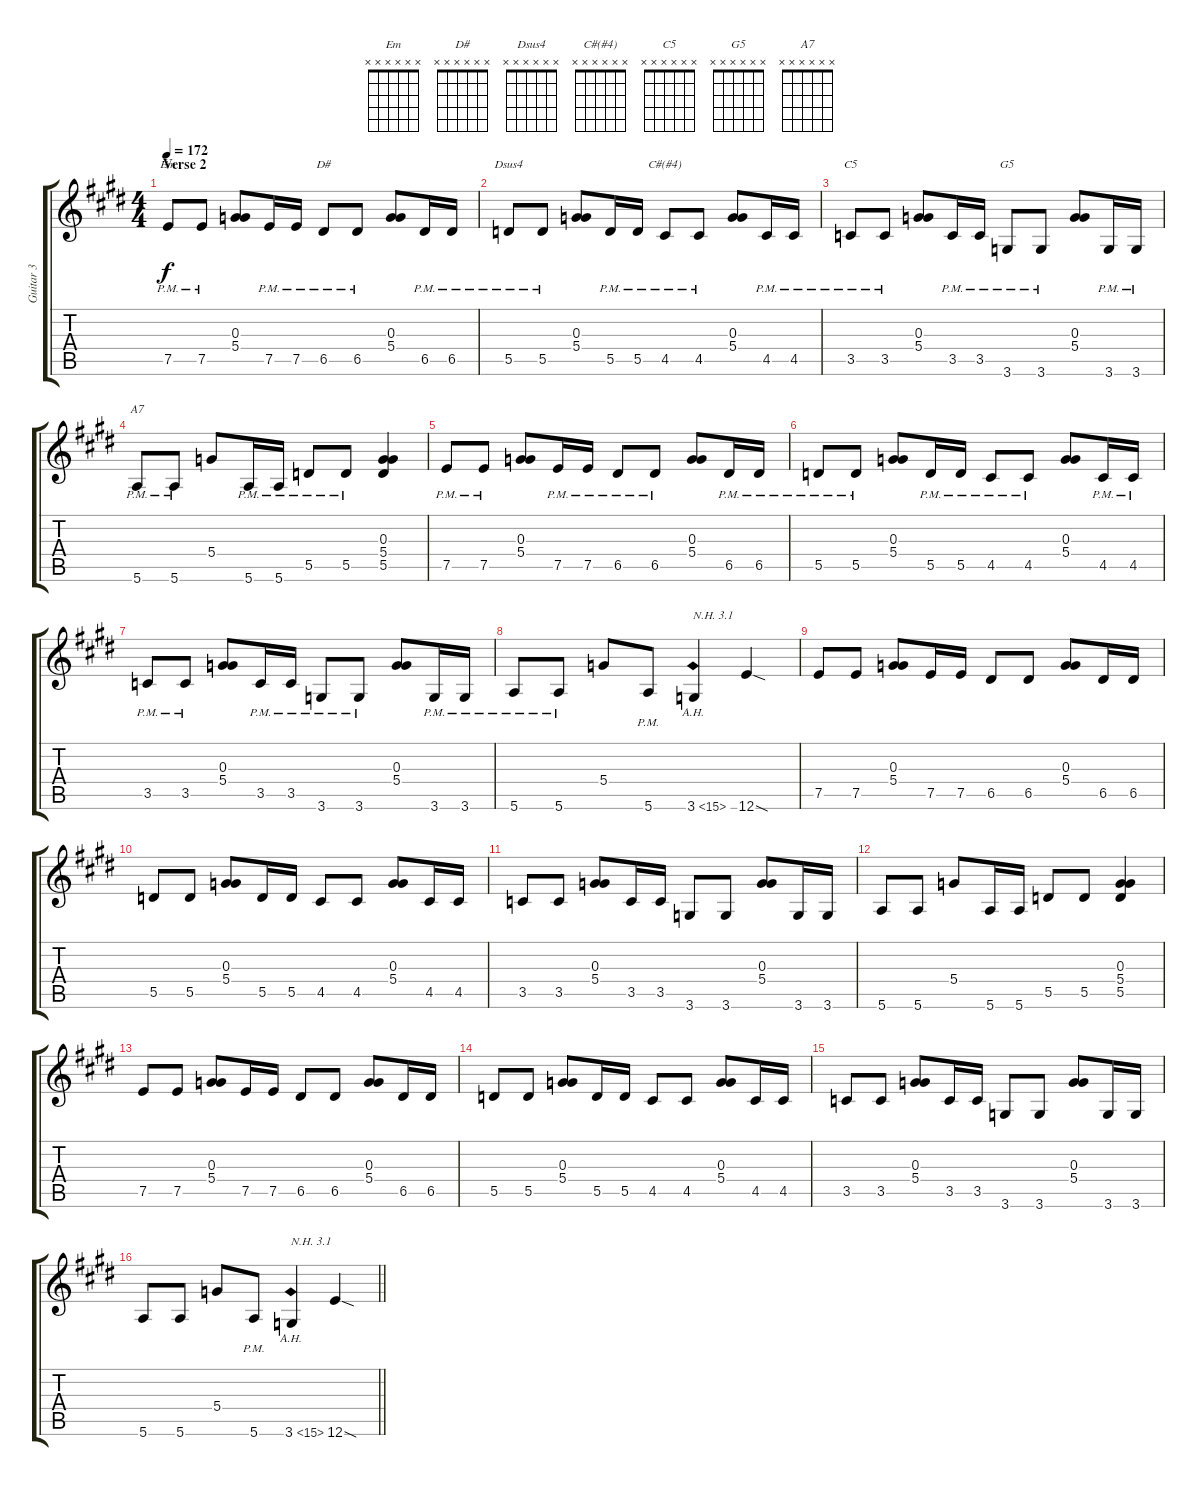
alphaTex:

\track ("Guitar 3" "Guitar 3") {instrument distortionguitar}
\staff {score tabs}
\tuning (E4 B3 G3 D3 A2 E2) {hide}
\chord ("Em" x x x x x x)
\chord ("D#" x x x x x x)
\chord ("Dsus4" x x x x x x)
\chord ("C#(#4)" x x x x x x)
\chord ("C5" x x x x x x)
\chord ("G5" x x x x x x)
\chord ("A7" x x x x x x)
\ts (4 4)
\section ("" "Verse 2")
\tempo 172
\clef g2
\ks e
7.5{pm}.8{ch "Em" dy f} 7.5{pm}.8 (0.3 5.4).8 7.5{pm}.16 7.5{pm}.16 6.5{pm}.8{ch "D#"} 6.5{pm}.8 (0.3 5.4).8 6.5{pm}.16 6.5{pm}.16 |
5.5{pm}.8{ch "Dsus4"} 5.5{pm}.8 (0.3 5.4).8 5.5{pm}.16 5.5{pm}.16 4.5{pm}.8{ch "C#(#4)"} 4.5{pm}.8 (0.3 5.4).8 4.5{pm}.16 4.5{pm}.16 |
3.5{pm}.8{ch "C5"} 3.5{pm}.8 (0.3 5.4).8 3.5{pm}.16 3.5{pm}.16 3.6{pm}.8{ch "G5"} 3.6{pm}.8 (0.3 5.4).8 3.6{pm}.16 3.6{pm}.16 |
5.6{pm}.8{ch "A7"} 5.6{pm}.8 5.4.8 5.6{pm}.16 5.6{pm}.16 5.5{pm}.8 5.5{pm}.8 (0.3 5.4 5.5).4 |
7.5{pm}.8 7.5{pm}.8 (0.3 5.4).8 7.5{pm}.16 7.5{pm}.16 6.5{pm}.8 6.5{pm}.8 (0.3 5.4).8 6.5{pm}.16 6.5{pm}.16 |
5.5{pm}.8 5.5{pm}.8 (0.3 5.4).8 5.5{pm}.16 5.5{pm}.16 4.5{pm}.8 4.5{pm}.8 (0.3 5.4).8 4.5{pm}.16 4.5{pm}.16 |
3.5{pm}.8 3.5{pm}.8 (0.3 5.4).8 3.5{pm}.16 3.5{pm}.16 3.6{pm}.8 3.6{pm}.8 (0.3 5.4).8 3.6{pm}.16 3.6{pm}.16 |
5.6{pm}.8 5.6{pm}.8 5.4.8 5.6{pm}.8 3.6{ah 12}.4{txt "N.H. 3.1"} 12.6{sod}.4 |
7.5.8 7.5.8 (0.3 5.4).8 7.5.16 7.5.16 6.5.8 6.5.8 (0.3 5.4).8 6.5.16 6.5.16 |
5.5.8 5.5.8 (0.3 5.4).8 5.5.16 5.5.16 4.5.8 4.5.8 (0.3 5.4).8 4.5.16 4.5.16 |
3.5.8 3.5.8 (0.3 5.4).8 3.5.16 3.5.16 3.6.8 3.6.8 (0.3 5.4).8 3.6.16 3.6.16 |
5.6.8 5.6.8 5.4.8 5.6.16 5.6.16 5.5.8 5.5.8 (0.3 5.4 5.5).4 |
7.5.8 7.5.8 (0.3 5.4).8 7.5.16 7.5.16 6.5.8 6.5.8 (0.3 5.4).8 6.5.16 6.5.16 |
5.5.8 5.5.8 (0.3 5.4).8 5.5.16 5.5.16 4.5.8 4.5.8 (0.3 5.4).8 4.5.16 4.5.16 |
3.5.8 3.5.8 (0.3 5.4).8 3.5.16 3.5.16 3.6.8 3.6.8 (0.3 5.4).8 3.6.16 3.6.16 |
\barLineRight lightlight
5.6.8 5.6.8 5.4.8 5.6{pm}.8 3.6{ah 12}.4{txt "N.H. 3.1"} 12.6{sod}.4
